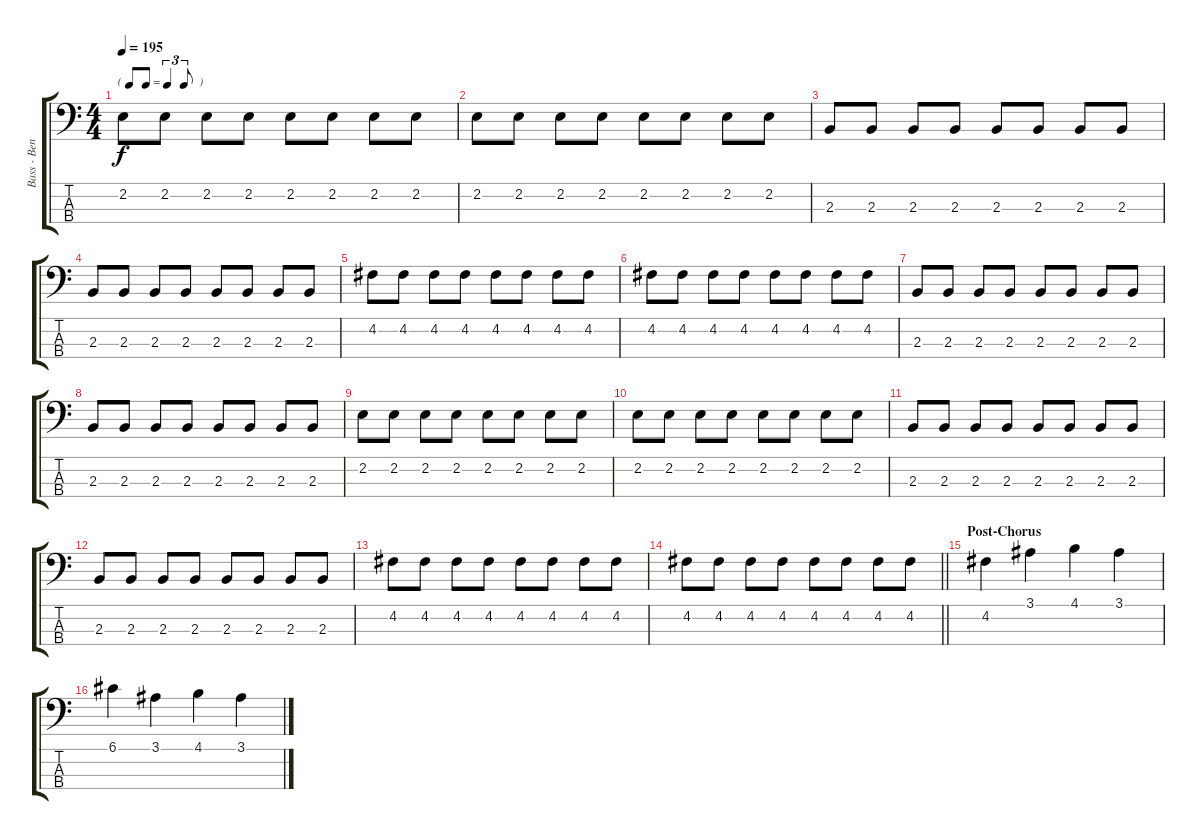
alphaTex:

\track ("Bass - Ben" "Bass - Ben") {instrument electricbassfinger}
\staff {score tabs}
\tuning (G2 D2 A1 E1) {hide}
\ts (4 4)
\tf triplet8th
\tempo 195
\clef f4
\ks c
2.2.8{dy f} 2.2.8 2.2.8 2.2.8 2.2.8 2.2.8 2.2.8 2.2.8 |
2.2.8 2.2.8 2.2.8 2.2.8 2.2.8 2.2.8 2.2.8 2.2.8 |
2.3.8 2.3.8 2.3.8 2.3.8 2.3.8 2.3.8 2.3.8 2.3.8 |
2.3.8 2.3.8 2.3.8 2.3.8 2.3.8 2.3.8 2.3.8 2.3.8 |
4.2.8 4.2.8 4.2.8 4.2.8 4.2.8 4.2.8 4.2.8 4.2.8 |
4.2.8 4.2.8 4.2.8 4.2.8 4.2.8 4.2.8 4.2.8 4.2.8 |
2.3.8 2.3.8 2.3.8 2.3.8 2.3.8 2.3.8 2.3.8 2.3.8 |
2.3.8 2.3.8 2.3.8 2.3.8 2.3.8 2.3.8 2.3.8 2.3.8 |
2.2.8 2.2.8 2.2.8 2.2.8 2.2.8 2.2.8 2.2.8 2.2.8 |
2.2.8 2.2.8 2.2.8 2.2.8 2.2.8 2.2.8 2.2.8 2.2.8 |
2.3.8 2.3.8 2.3.8 2.3.8 2.3.8 2.3.8 2.3.8 2.3.8 |
2.3.8 2.3.8 2.3.8 2.3.8 2.3.8 2.3.8 2.3.8 2.3.8 |
4.2.8 4.2.8 4.2.8 4.2.8 4.2.8 4.2.8 4.2.8 4.2.8 |
\barLineRight lightlight
4.2.8 4.2.8 4.2.8 4.2.8 4.2.8 4.2.8 4.2.8 4.2.8 |
\section ("" "Post-Chorus")
4.2.4 3.1.4 4.1.4 3.1.4 |
6.1.4 3.1.4 4.1.4 3.1.4
